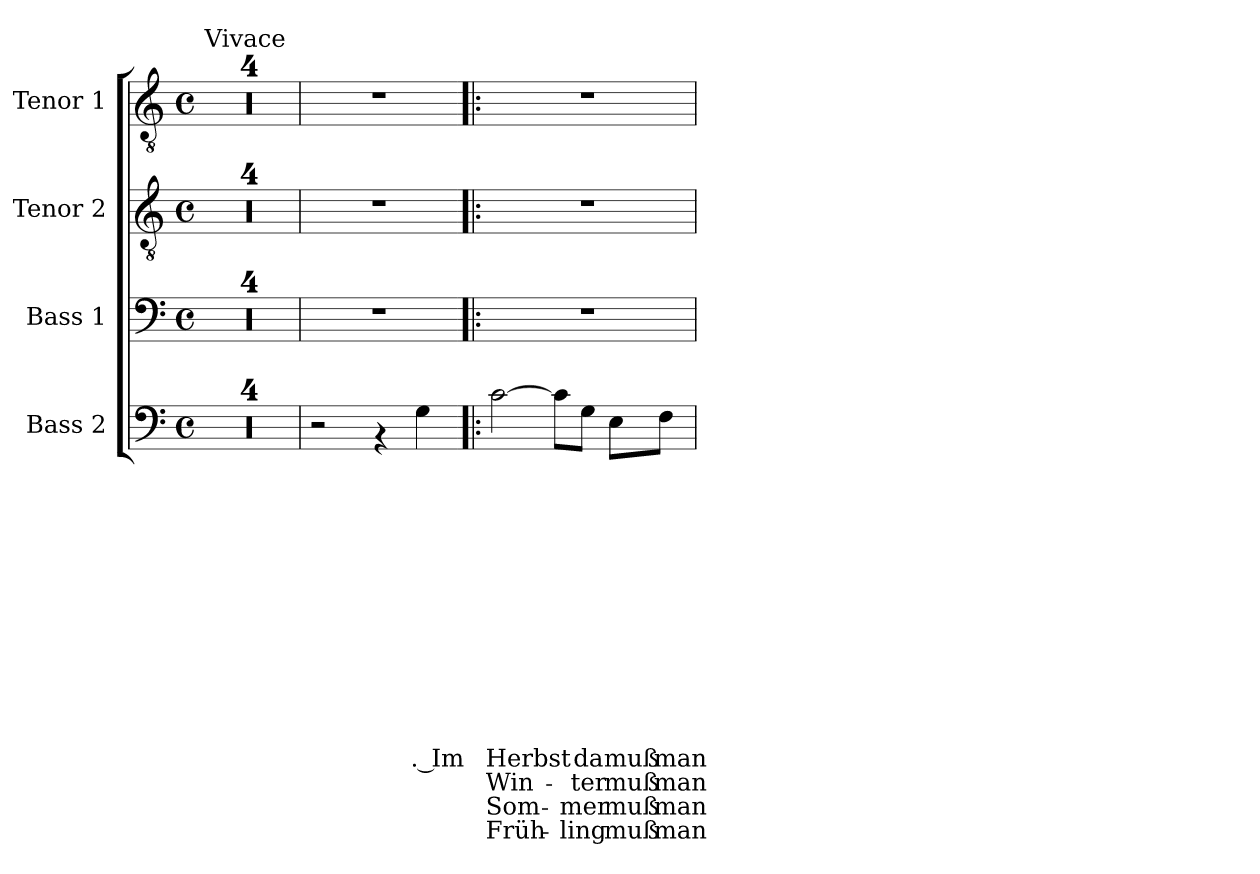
**kern	**text	**text	**text	**text	**text	**text	**text	**text	**text	**text	**text	**text	**text	**text	**text	**text	**kern	**kern	**kern
*part4	*part4	*part4	*part4	*part4	*part4	*part4	*part4	*part4	*part4	*part4	*part4	*part4	*part4	*part4	*part4	*part4	*part3	*part2	*part1
*staff4	*staff4	*staff4	*staff4	*staff4	*staff4	*staff4	*staff4	*staff4	*staff4	*staff4	*staff4	*staff4	*staff4	*staff4	*staff4	*staff4	*staff3	*staff2	*staff1
*I"Bass 2	*	*	*	*	*	*	*	*	*	*	*	*	*	*	*	*	*I"Bass 1	*I"Tenor 2	*I"Tenor 1
*clefF4	*	*	*	*	*	*	*	*	*	*	*	*	*	*	*	*	*clefF4	*clefGv2	*clefGv2
*k[]	*	*	*	*	*	*	*	*	*	*	*	*	*	*	*	*	*k[]	*k[]	*k[]
*C:	*	*	*	*	*	*	*	*	*	*	*	*	*	*	*	*	*C:	*C:	*C:
*M4/4	*	*	*	*	*	*	*	*	*	*	*	*	*	*	*	*	*M4/4	*M4/4	*M4/4
*met(c)	*	*	*	*	*	*	*	*	*	*	*	*	*	*	*	*	*met(c)	*met(c)	*met(c)
=1	=1	=1	=1	=1	=1	=1	=1	=1	=1	=1	=1	=1	=1	=1	=1	=1	=1	=1	=1
!	!	!	!	!	!	!	!	!	!	!	!	!	!	!	!	!	!	!	!LO:TX:a:t=Vivace
1r	.	.	.	.	.	.	.	.	.	.	.	.	.	.	.	.	1r	1r	1r
=2	=2	=2	=2	=2	=2	=2	=2	=2	=2	=2	=2	=2	=2	=2	=2	=2	=2	=2	=2
1r	.	.	.	.	.	.	.	.	.	.	.	.	.	.	.	.	1r	1r	1r
=3	=3	=3	=3	=3	=3	=3	=3	=3	=3	=3	=3	=3	=3	=3	=3	=3	=3	=3	=3
1r	.	.	.	.	.	.	.	.	.	.	.	.	.	.	.	.	1r	1r	1r
=4	=4	=4	=4	=4	=4	=4	=4	=4	=4	=4	=4	=4	=4	=4	=4	=4	=4	=4	=4
1r	.	.	.	.	.	.	.	.	.	.	.	.	.	.	.	.	1r	1r	1r
=5	=5	=5	=5	=5	=5	=5	=5	=5	=5	=5	=5	=5	=5	=5	=5	=5	=5	=5	=5
2r	.	.	.	.	.	.	.	.	.	.	.	.	.	.	.	.	1r	1r	1r
4rAA	.	.	.	.	.	.	.	.	.	.	.	.	.	.	.	.	.	.	.
!	!	!	!	!	!	!	!	!	!	!	!	!	!LO:LY:b	!	!	!	!	!	!
4G<\	.	.	.	.	.	.	.	.	.	.	.	.	. Im	.	.	.	.	.	.
=6!|:	=6!|:	=6!|:	=6!|:	=6!|:	=6!|:	=6!|:	=6!|:	=6!|:	=6!|:	=6!|:	=6!|:	=6!|:	=6!|:	=6!|:	=6!|:	=6!|:	=6!|:	=6!|:	=6!|:
!	!	!	!	!	!	!	!	!	!	!	!	!	!LO:LY:b	!LO:LY:b	!LO:LY:b	!LO:LY:b	!	!	!
[>2c\	.	.	.	.	.	.	.	.	.	.	.	.	Herbst	Win-	Som-	Früh-	1r	1r	1r
8c\L]	.	.	.	.	.	.	.	.	.	.	.	.	.	.	.	.	.	.	.
!	!	!	!	!	!	!	!	!	!	!	!	!	!LO:LY:b	!LO:LY:b	!LO:LY:b	!LO:LY:b	!	!	!
8G\J	.	.	.	.	.	.	.	.	.	.	.	.	da	-ter	-mer	-ling	.	.	.
!	!	!	!	!	!	!	!	!	!	!	!	!	!LO:LY:b	!LO:LY:b	!LO:LY:b	!LO:LY:b	!	!	!
8E\L	.	.	.	.	.	.	.	.	.	.	.	.	muß	muß	muß	muß	.	.	.
!	!	!	!	!	!	!	!	!	!	!	!	!	!LO:LY:b	!LO:LY:b	!LO:LY:b	!LO:LY:b	!	!	!
8F\J	.	.	.	.	.	.	.	.	.	.	.	.	man	man	man	man	.	.	.
=	=	=	=	=	=	=	=	=	=	=	=	=	=	=	=	=	=	=	=
*-	*-	*-	*-	*-	*-	*-	*-	*-	*-	*-	*-	*-	*-	*-	*-	*-	*-	*-	*-
